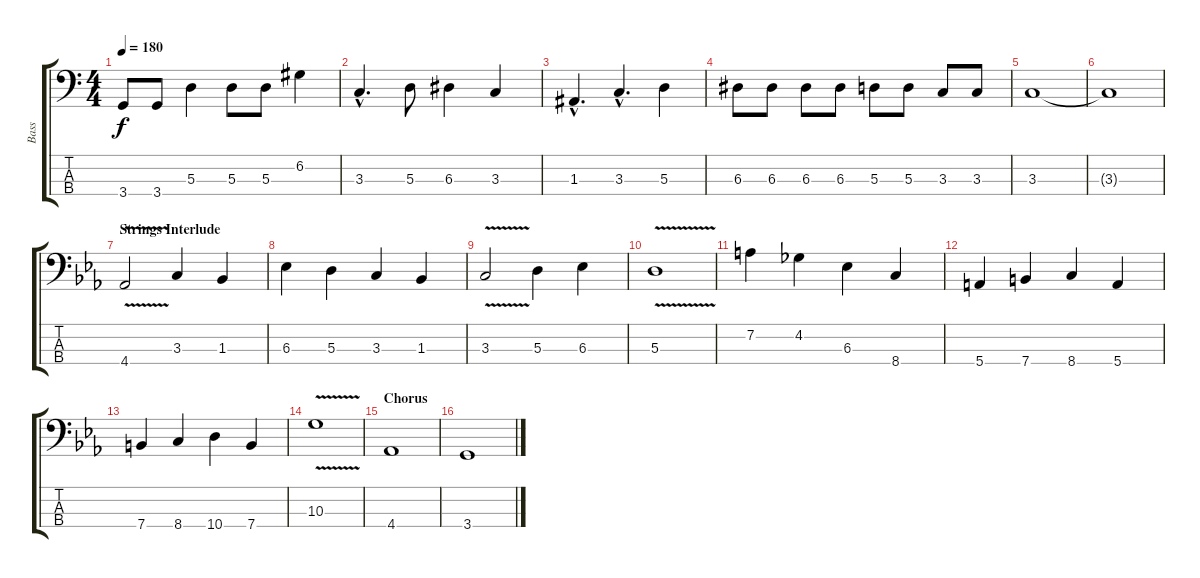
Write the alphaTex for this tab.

\track ("Bass" "Bass") {instrument electricbassfinger}
\staff {score tabs}
\tuning (G2 D2 A1 E1) {hide}
\ts (4 4)
\tempo 180
\clef f4
\ks c
3.4.8{dy f} 3.4.8 5.3.4 5.3.8 5.3.8 6.2.4 |
3.3{hac}.4{d} 5.3.8 6.3.4 3.3.4 |
1.3{hac}.4{d} 3.3{hac}.4{d} 5.3.4 |
6.3.8 6.3.8 6.3.8 6.3.8 5.3.8 5.3.8 3.3.8 3.3.8 |
3.3.1 |
3.3{t}.1 |
\section ("" "Strings Interlude")
\ks eb
4.4{v}.2 3.3.4 1.3.4 |
6.3.4 5.3.4 3.3.4 1.3.4 |
3.3{v}.2 5.3.4 6.3.4 |
5.3{v}.1 |
7.2.4 4.2.4 6.3.4 8.4.4 |
5.4.4 7.4.4 8.4.4 5.4.4 |
7.4.4 8.4.4 10.4.4 7.4.4 |
10.3{v}.1 |
\section ("" "Chorus")
4.4.1 |
3.4.1
